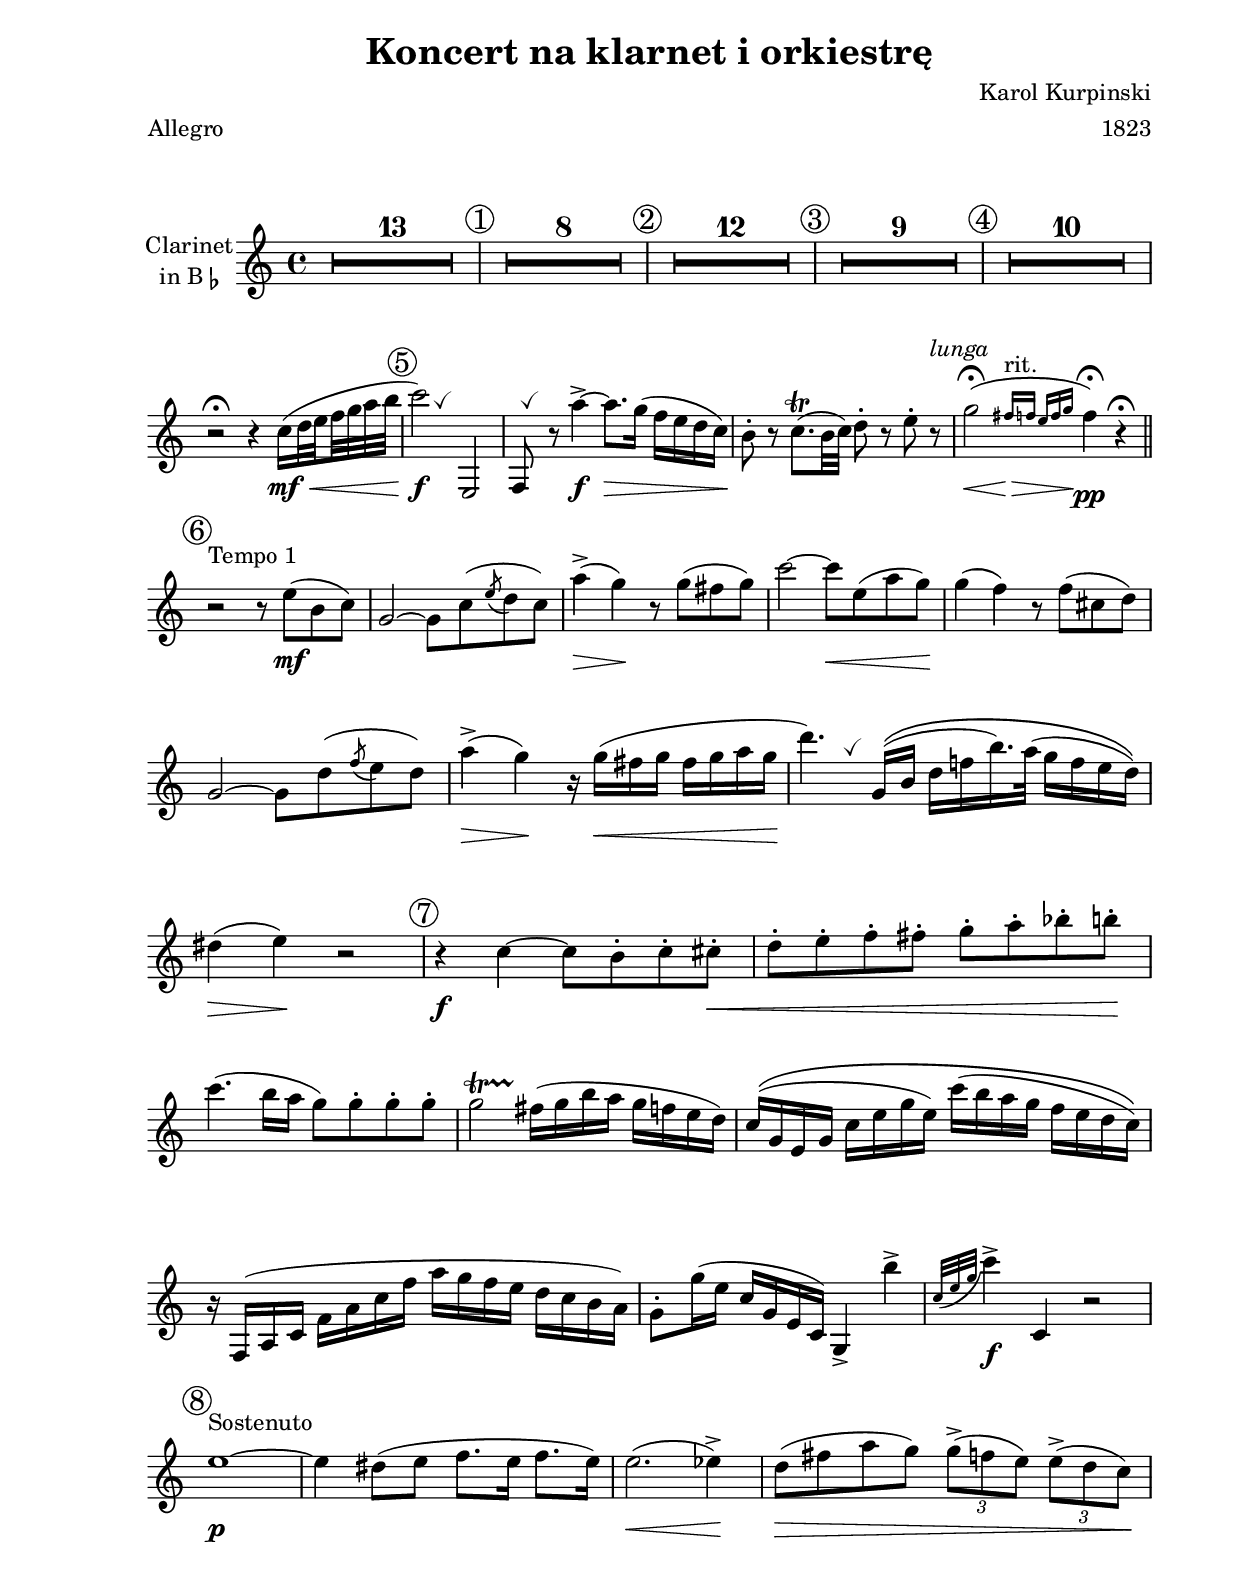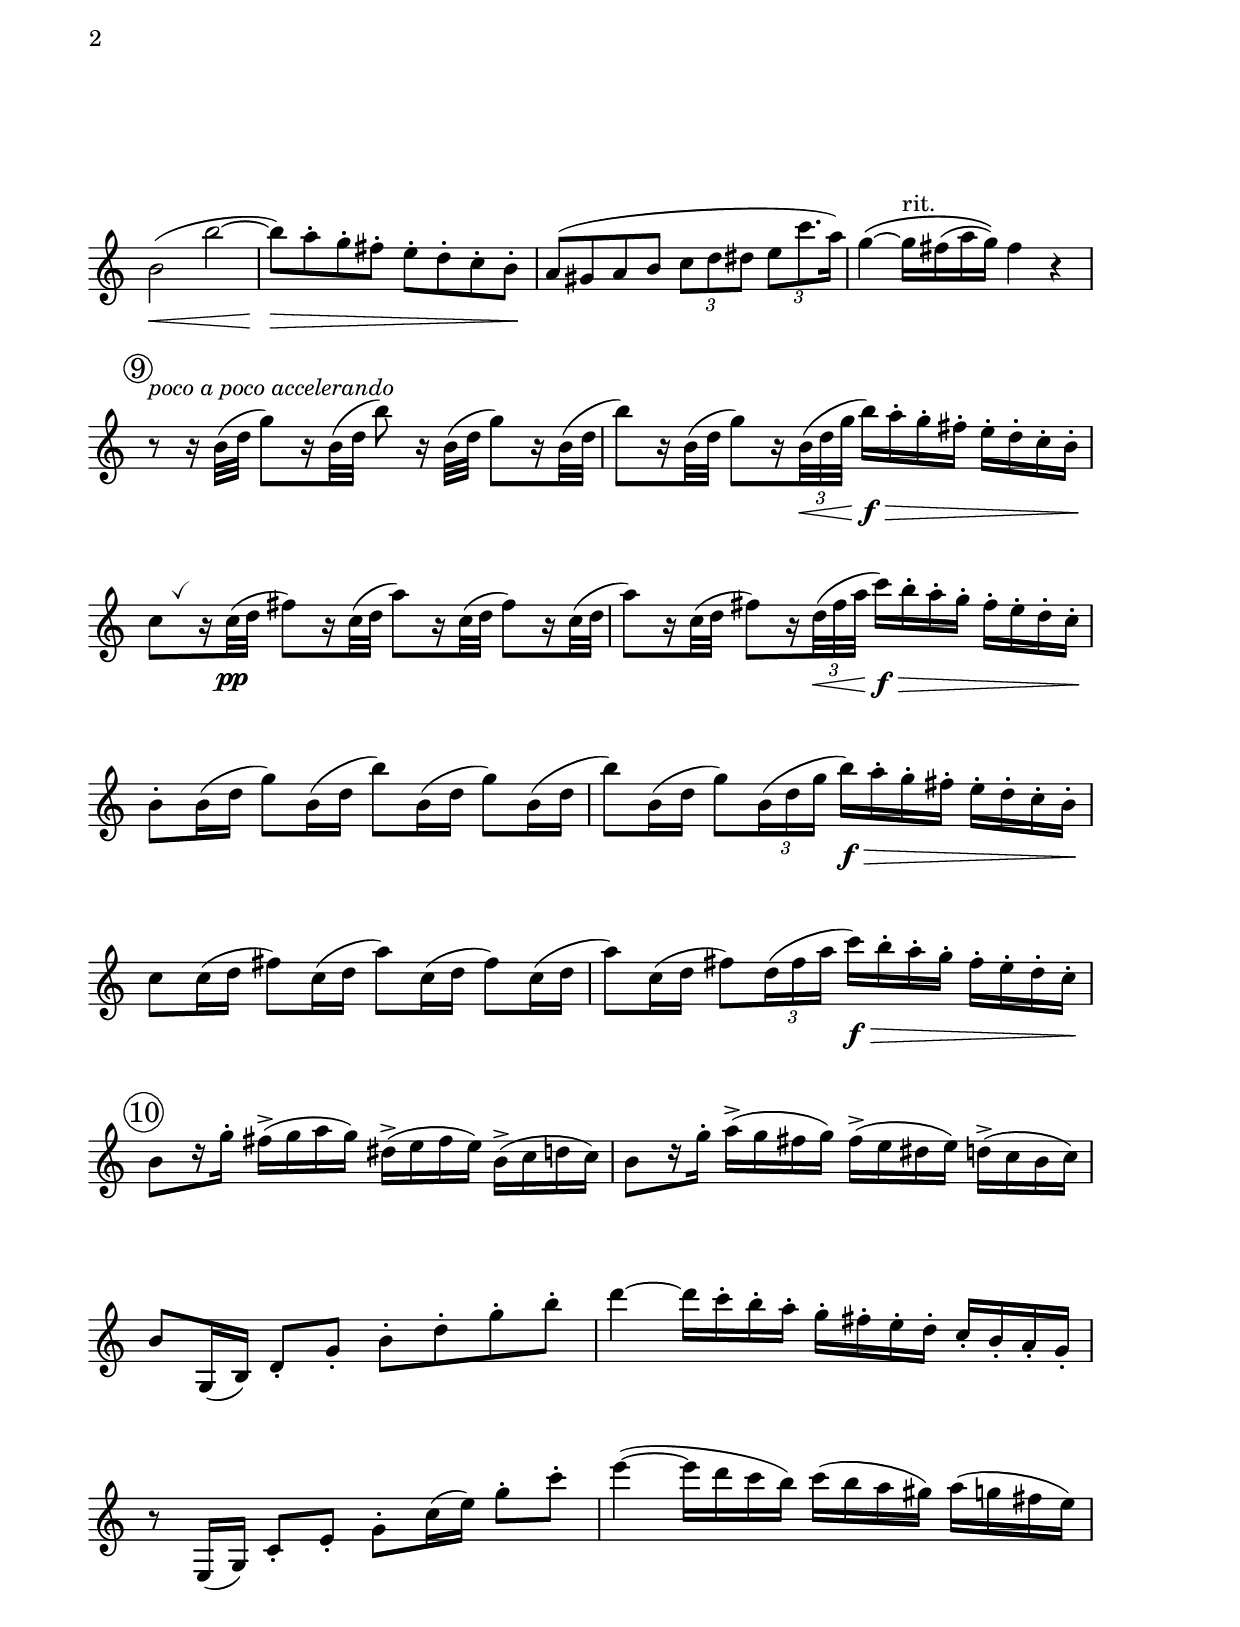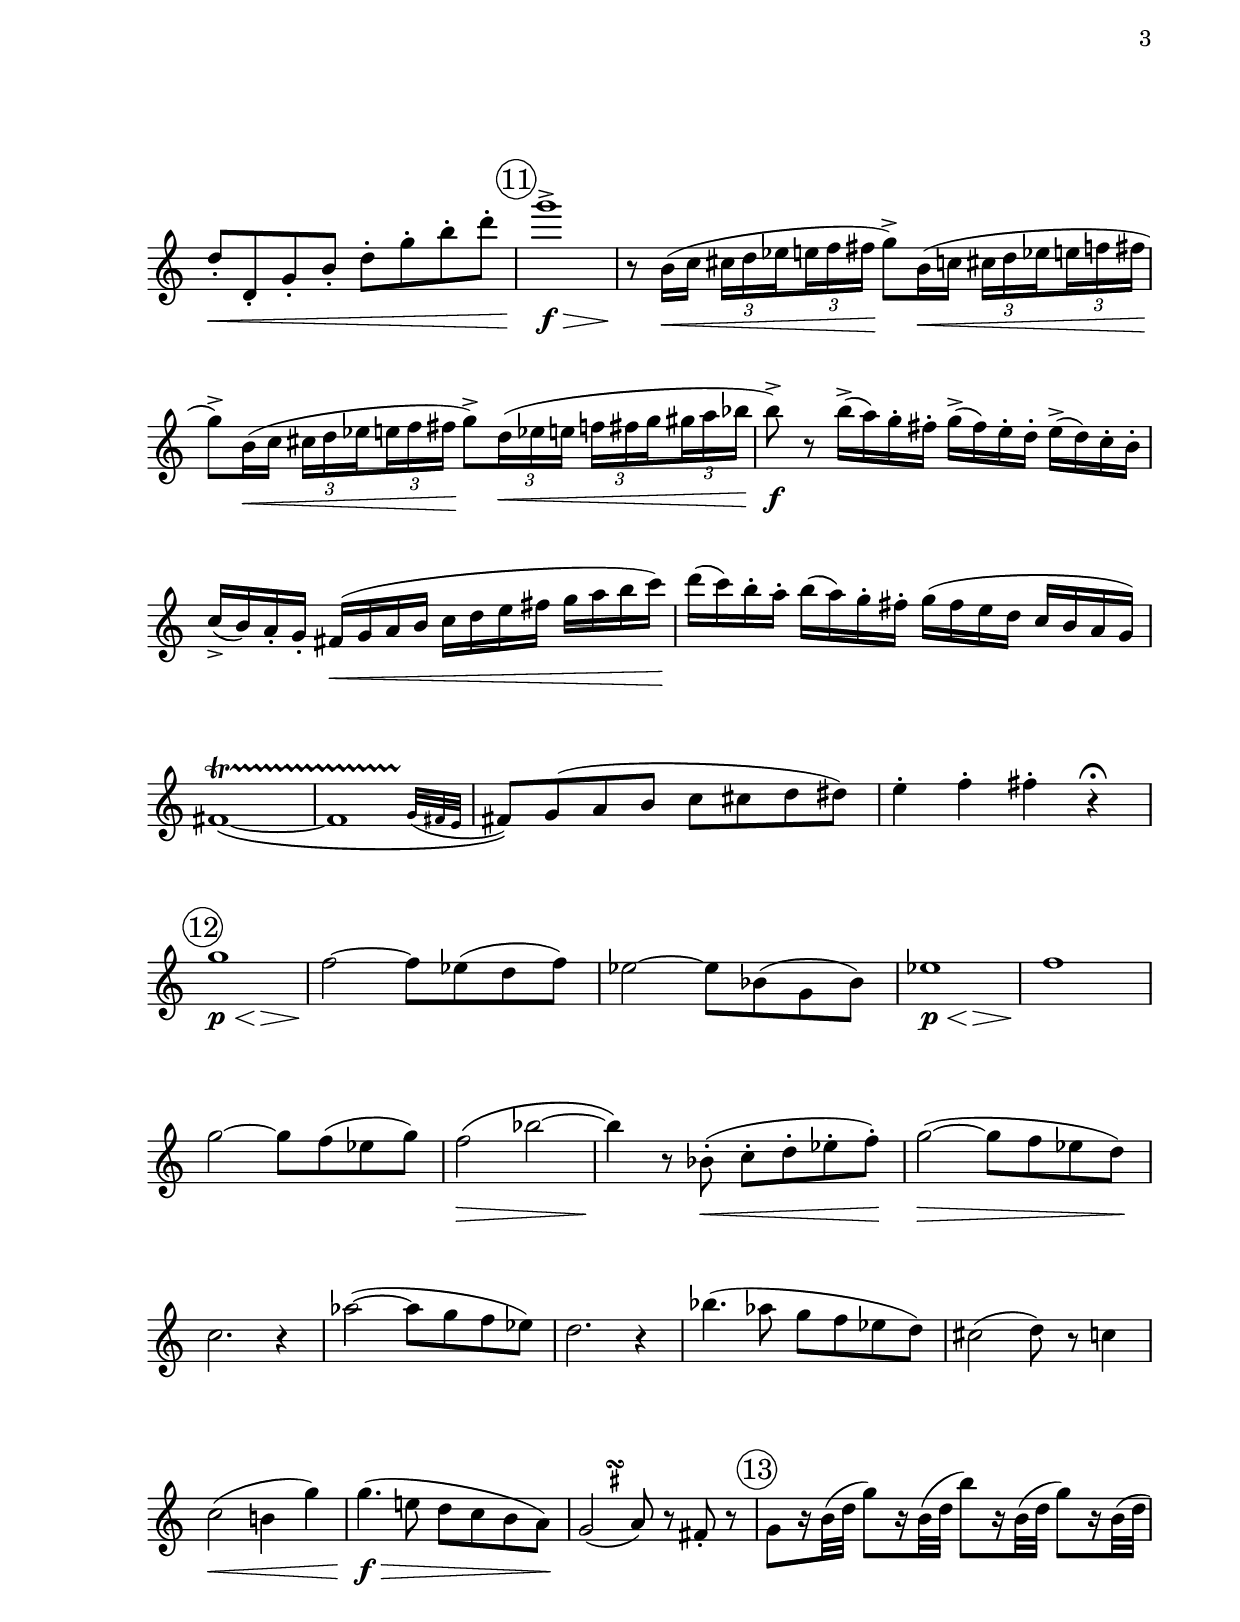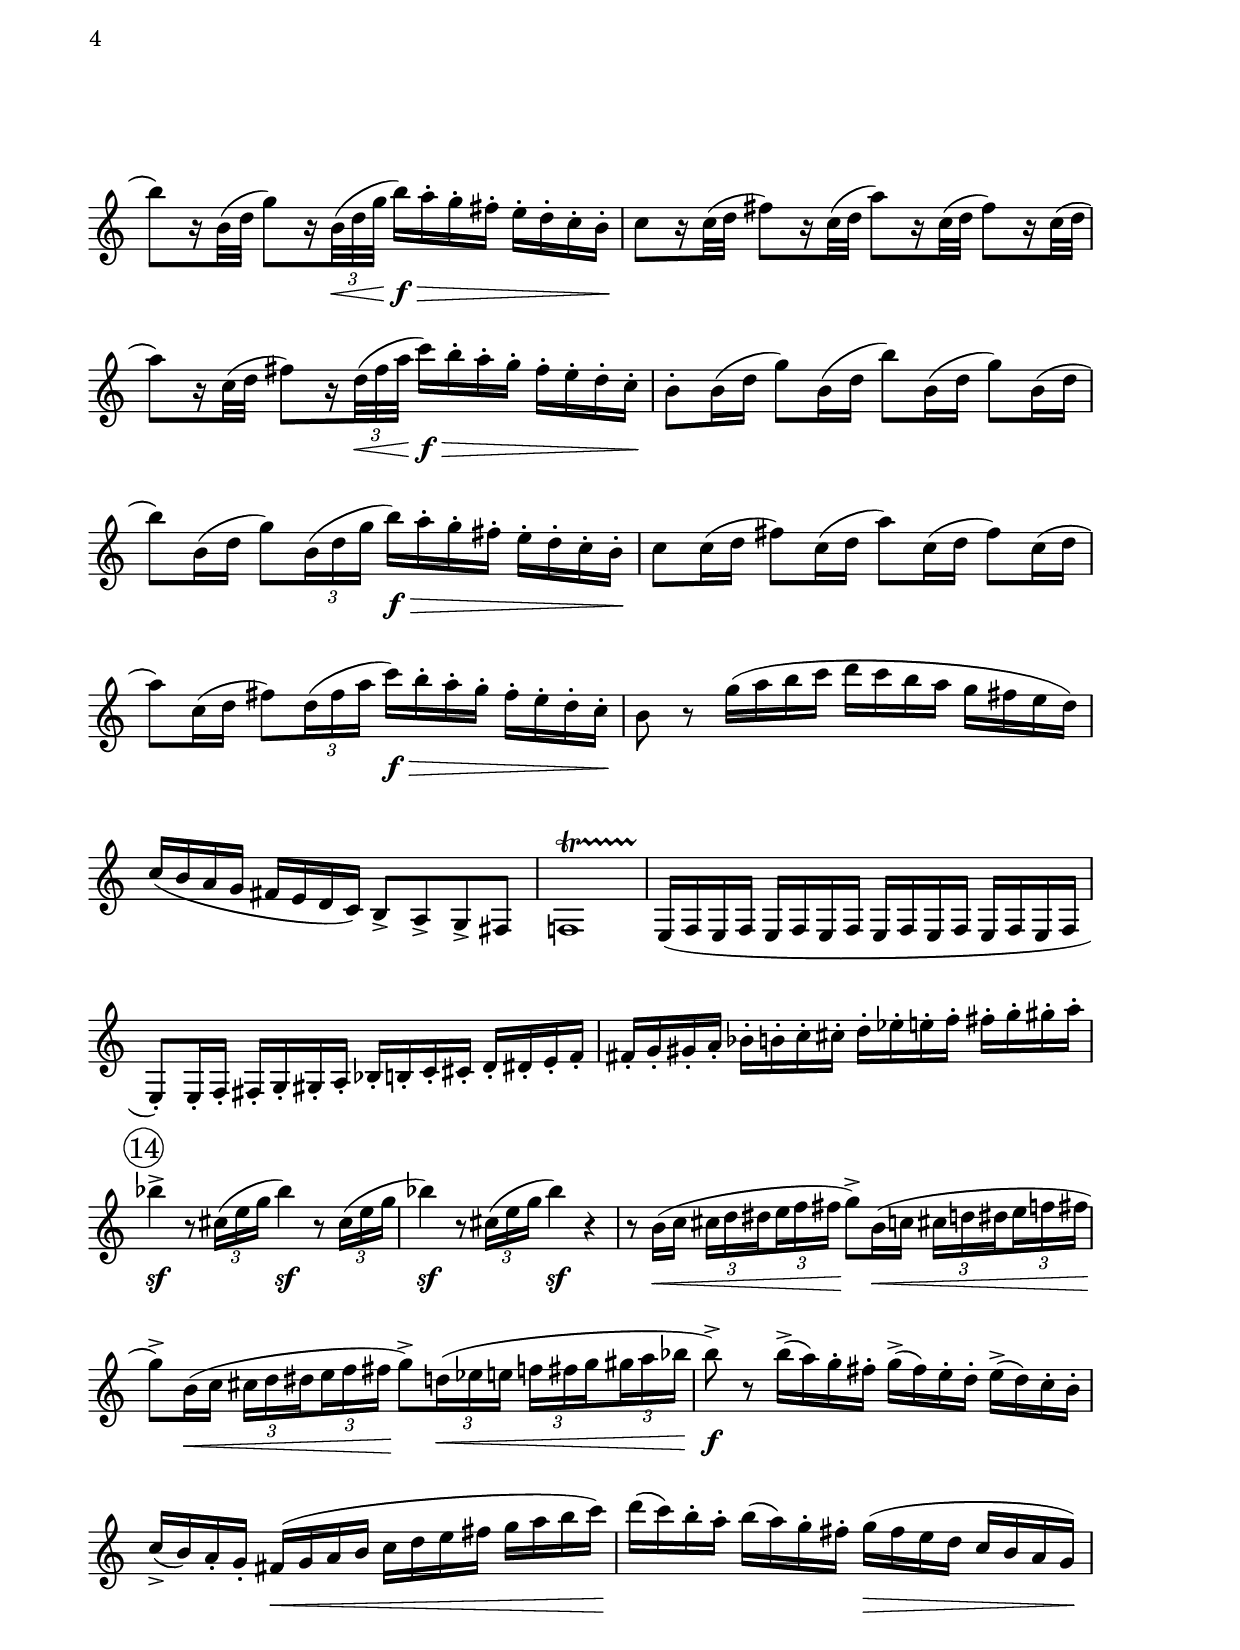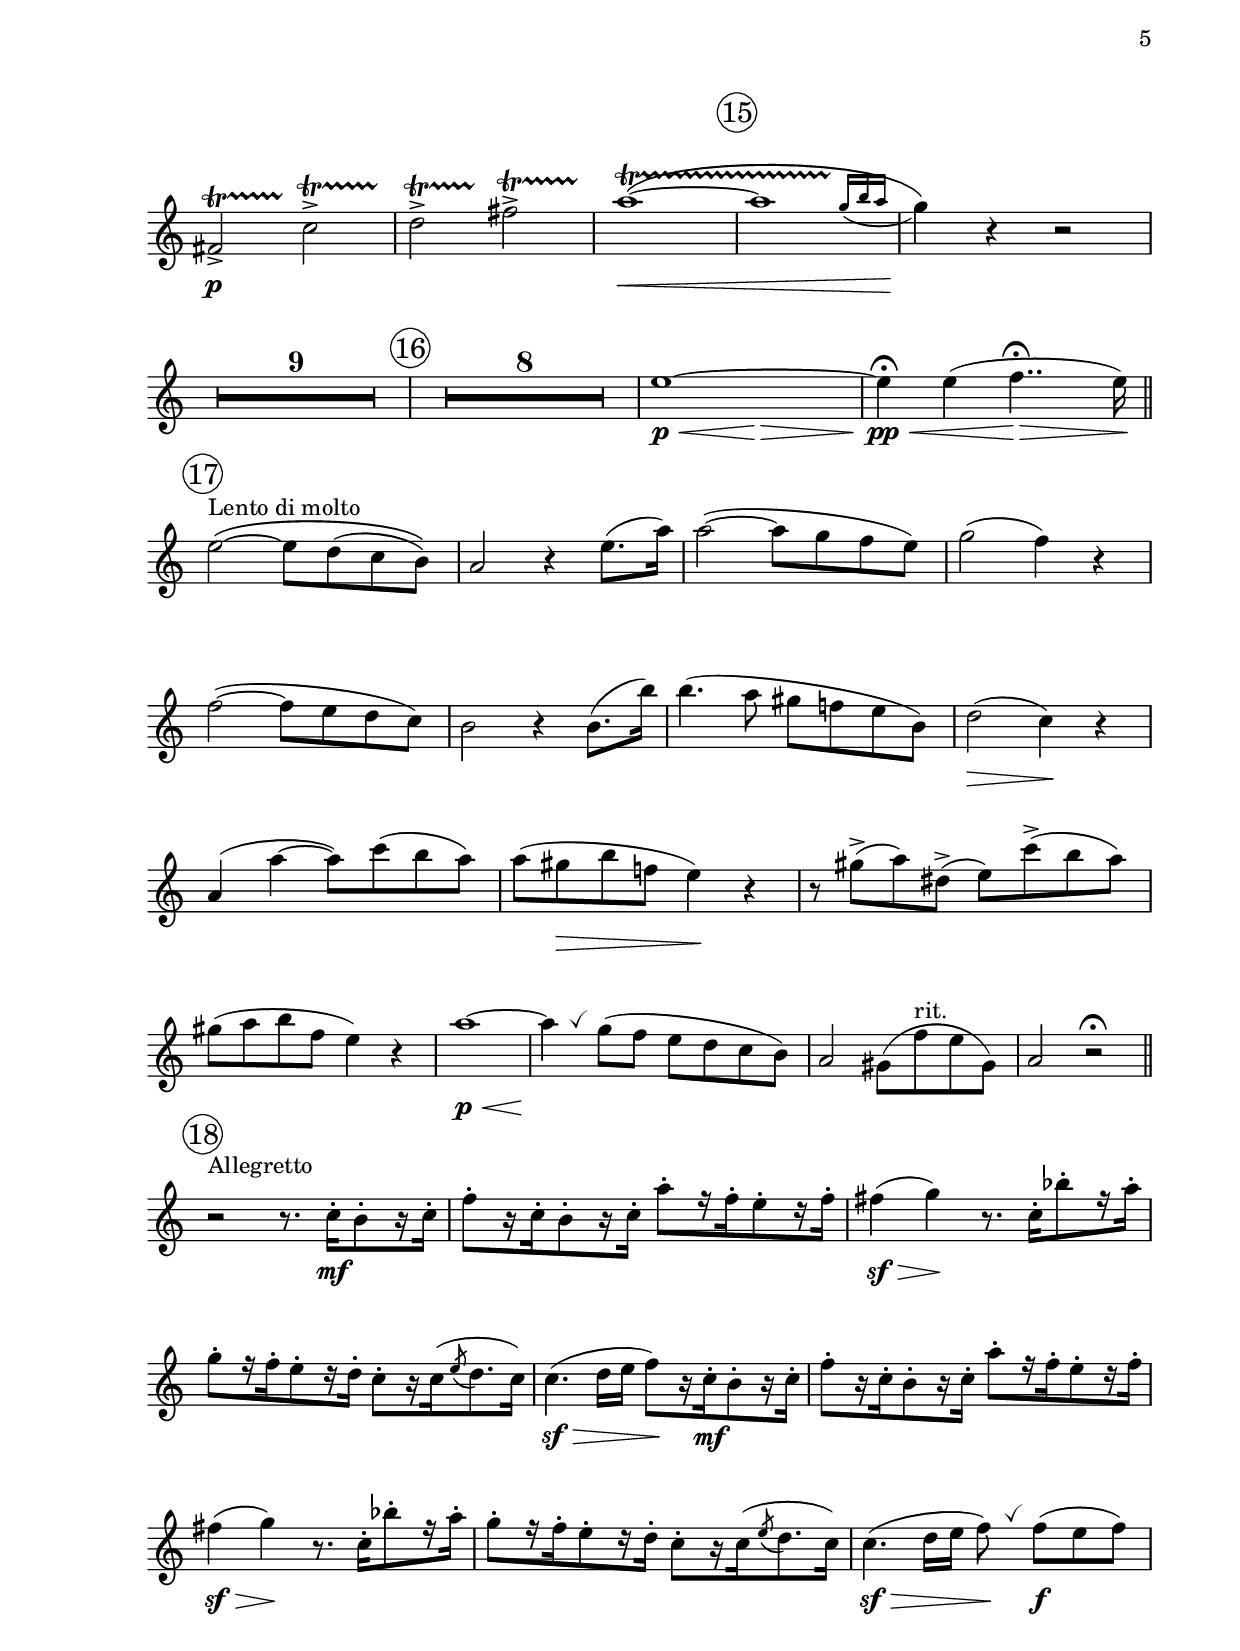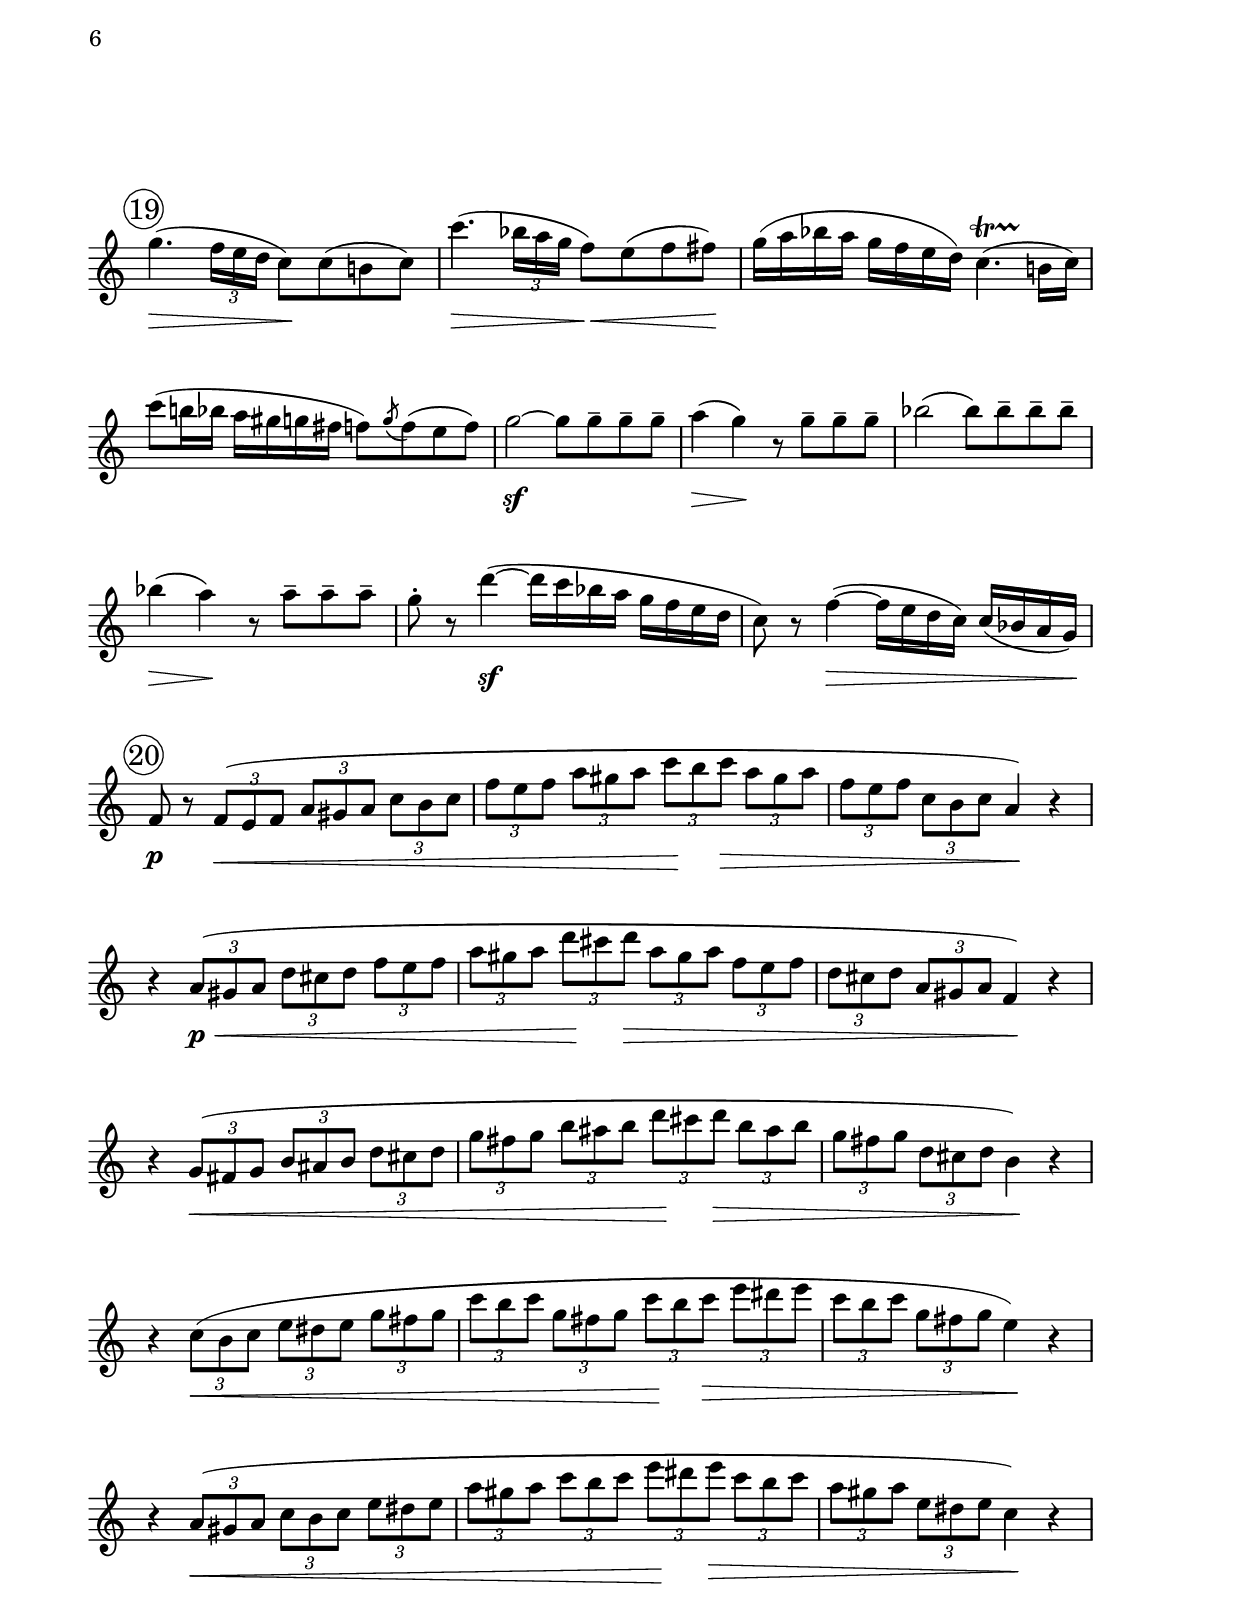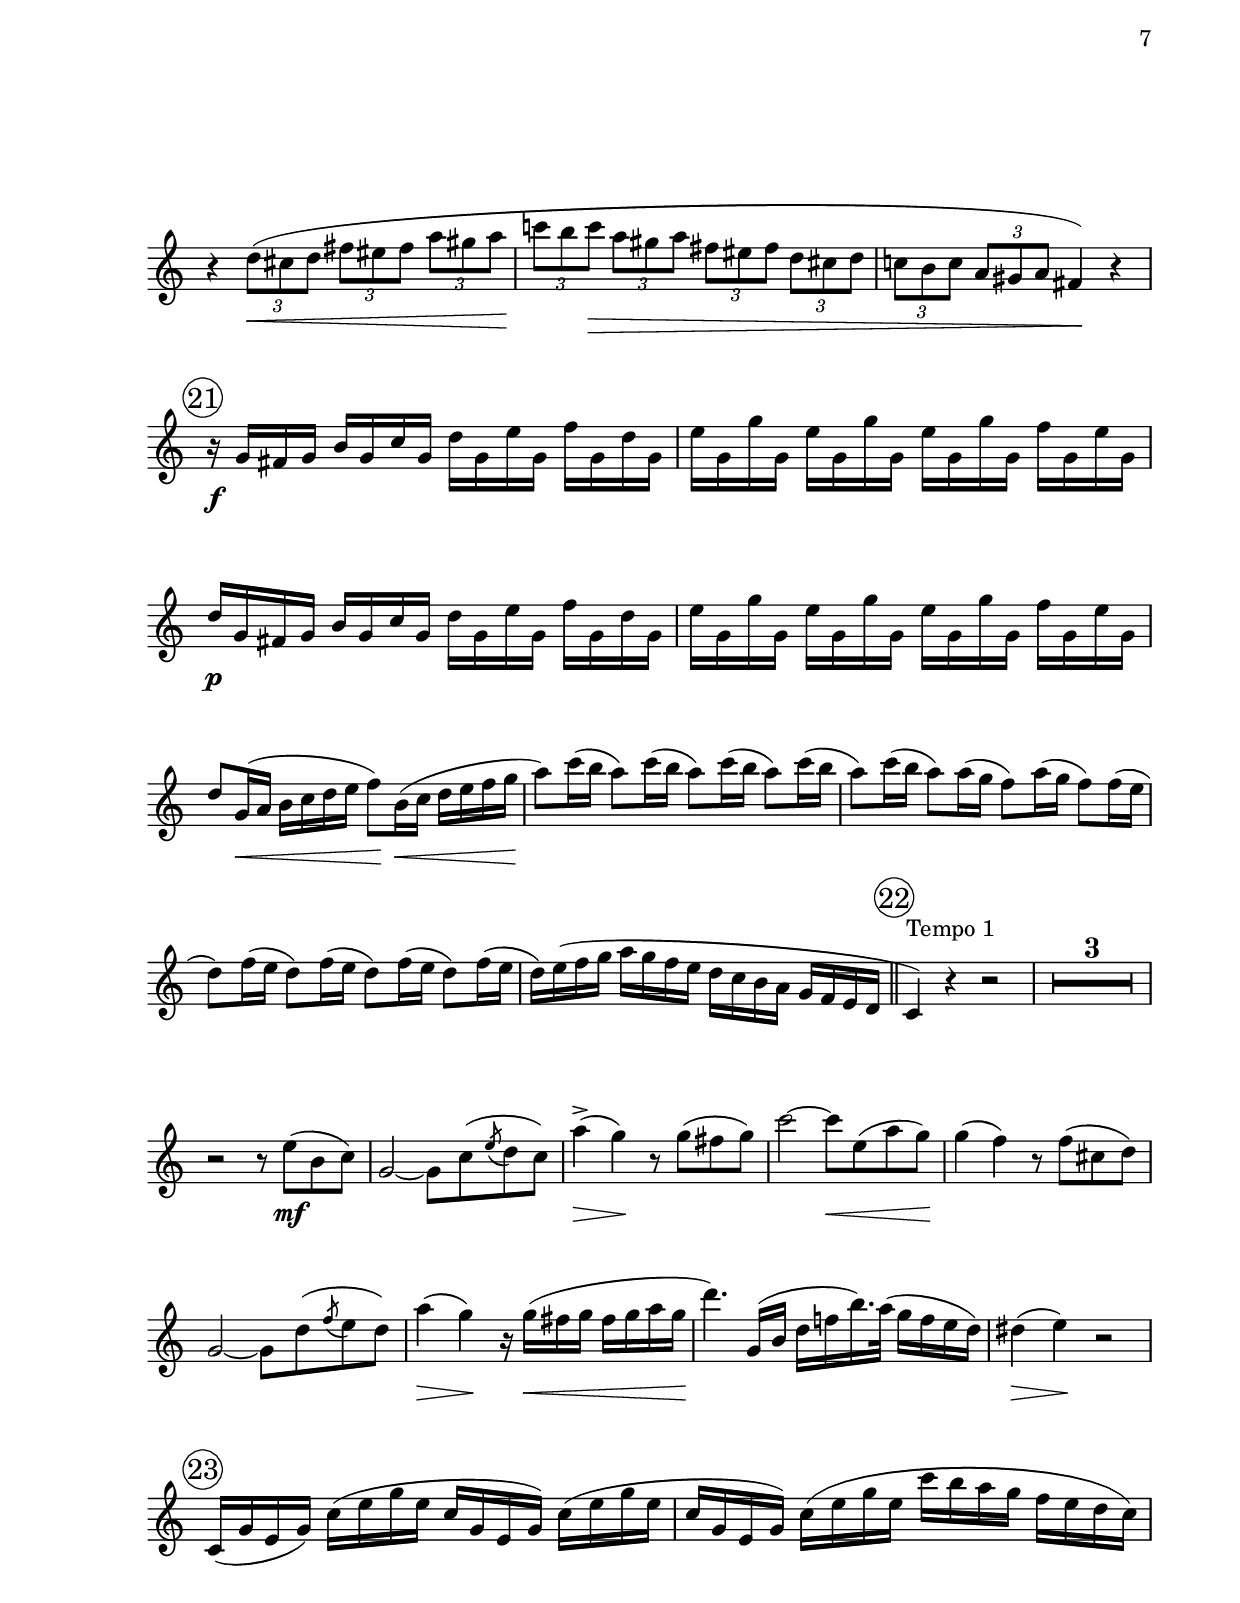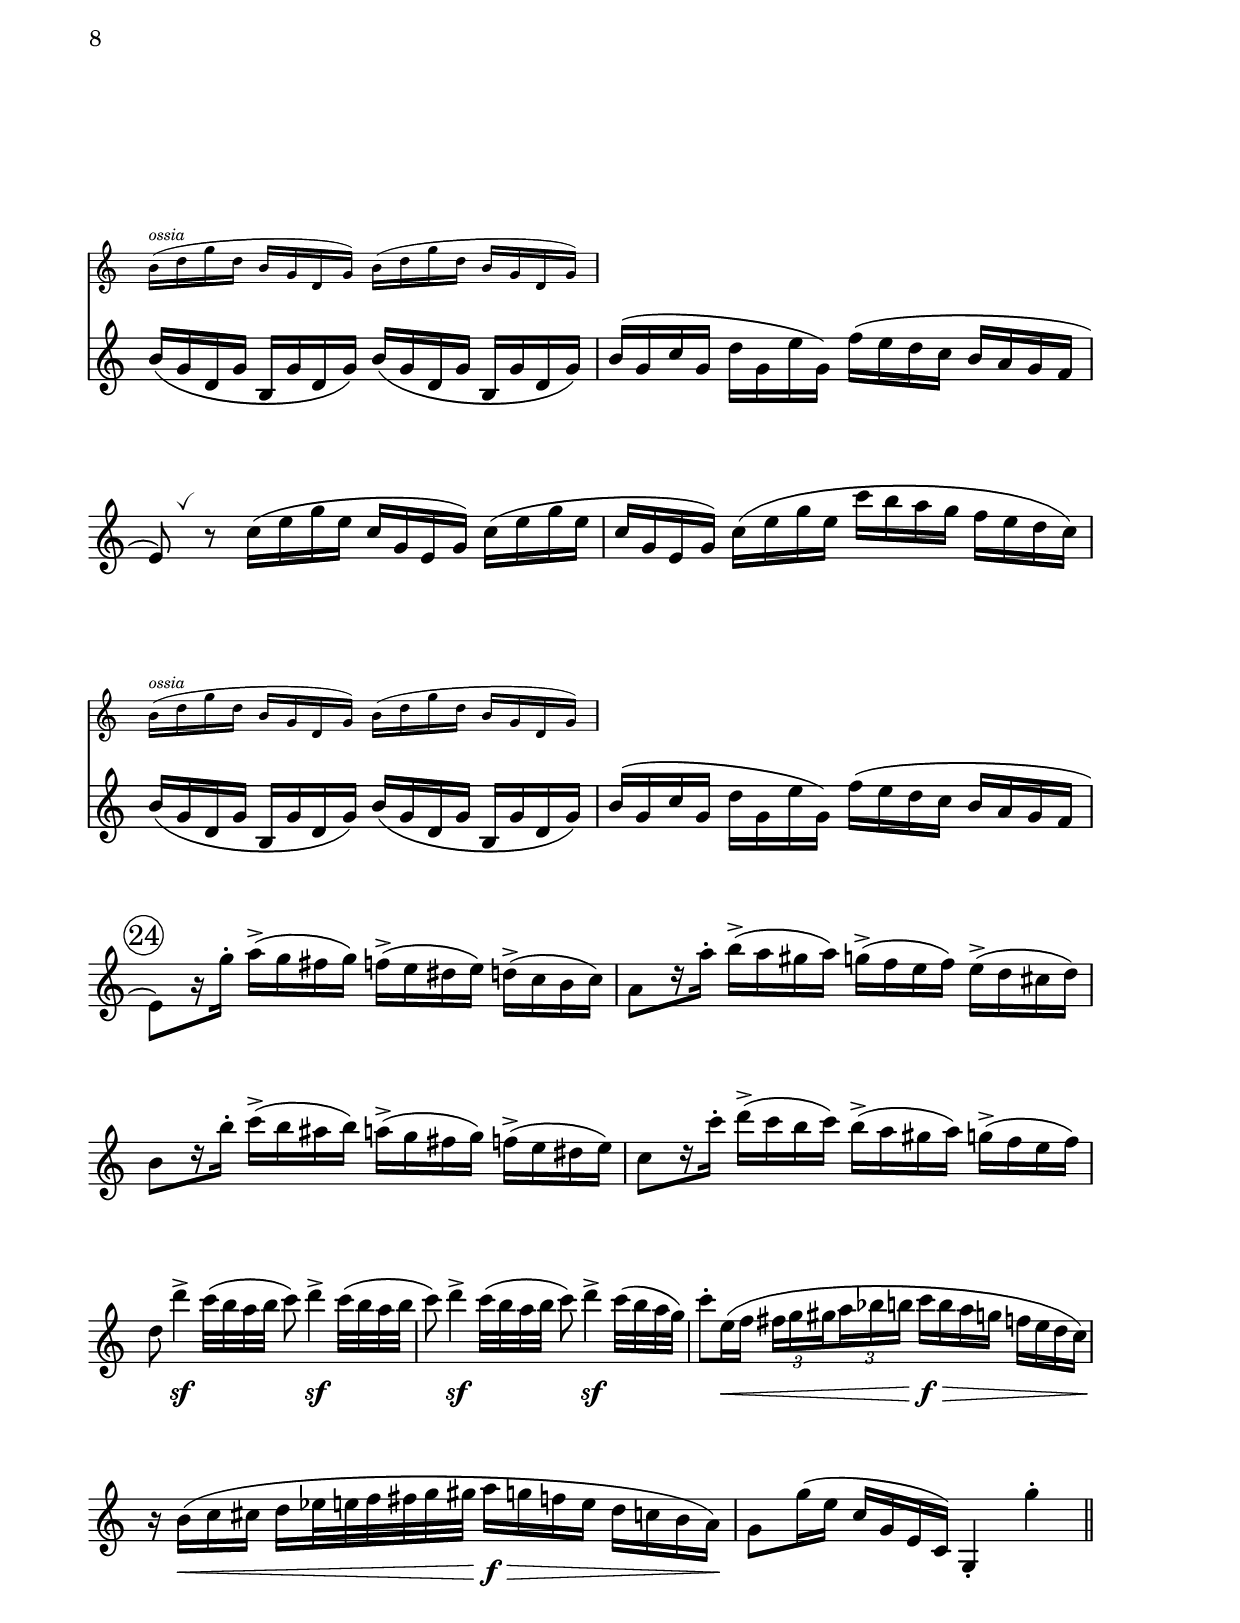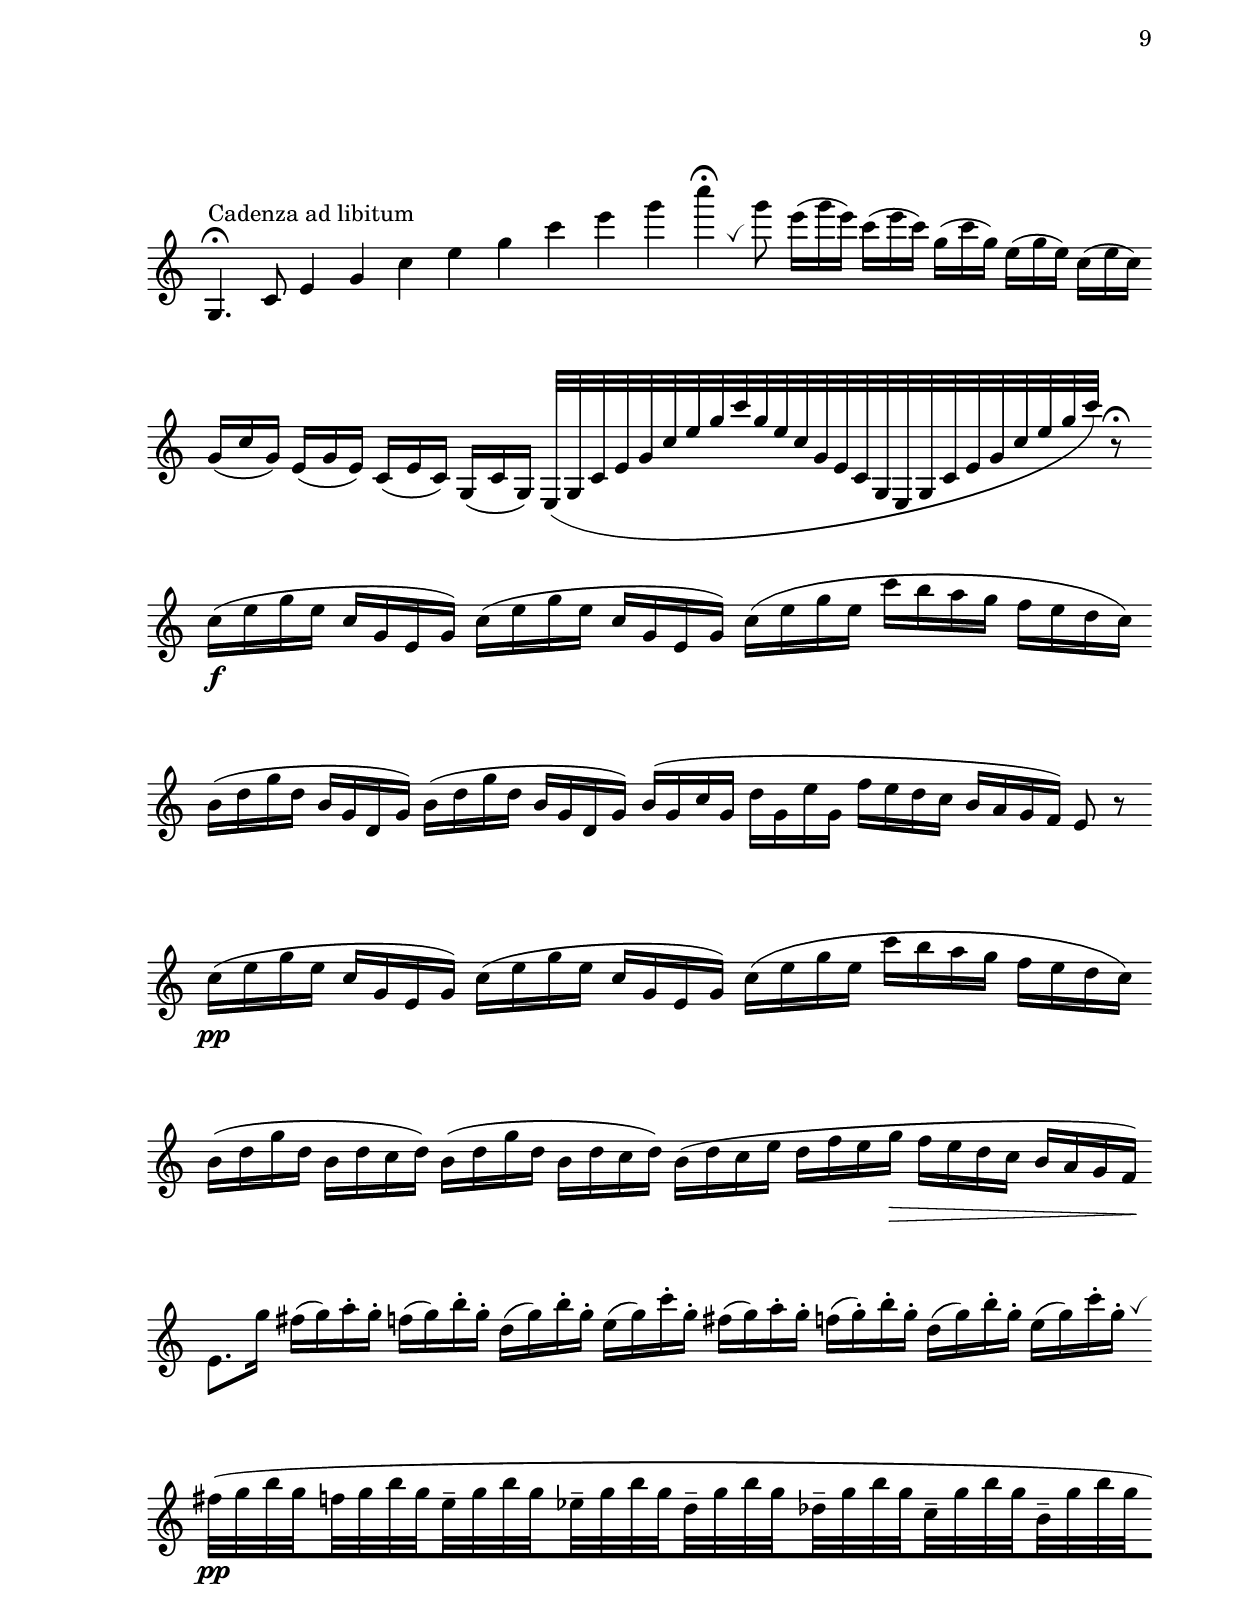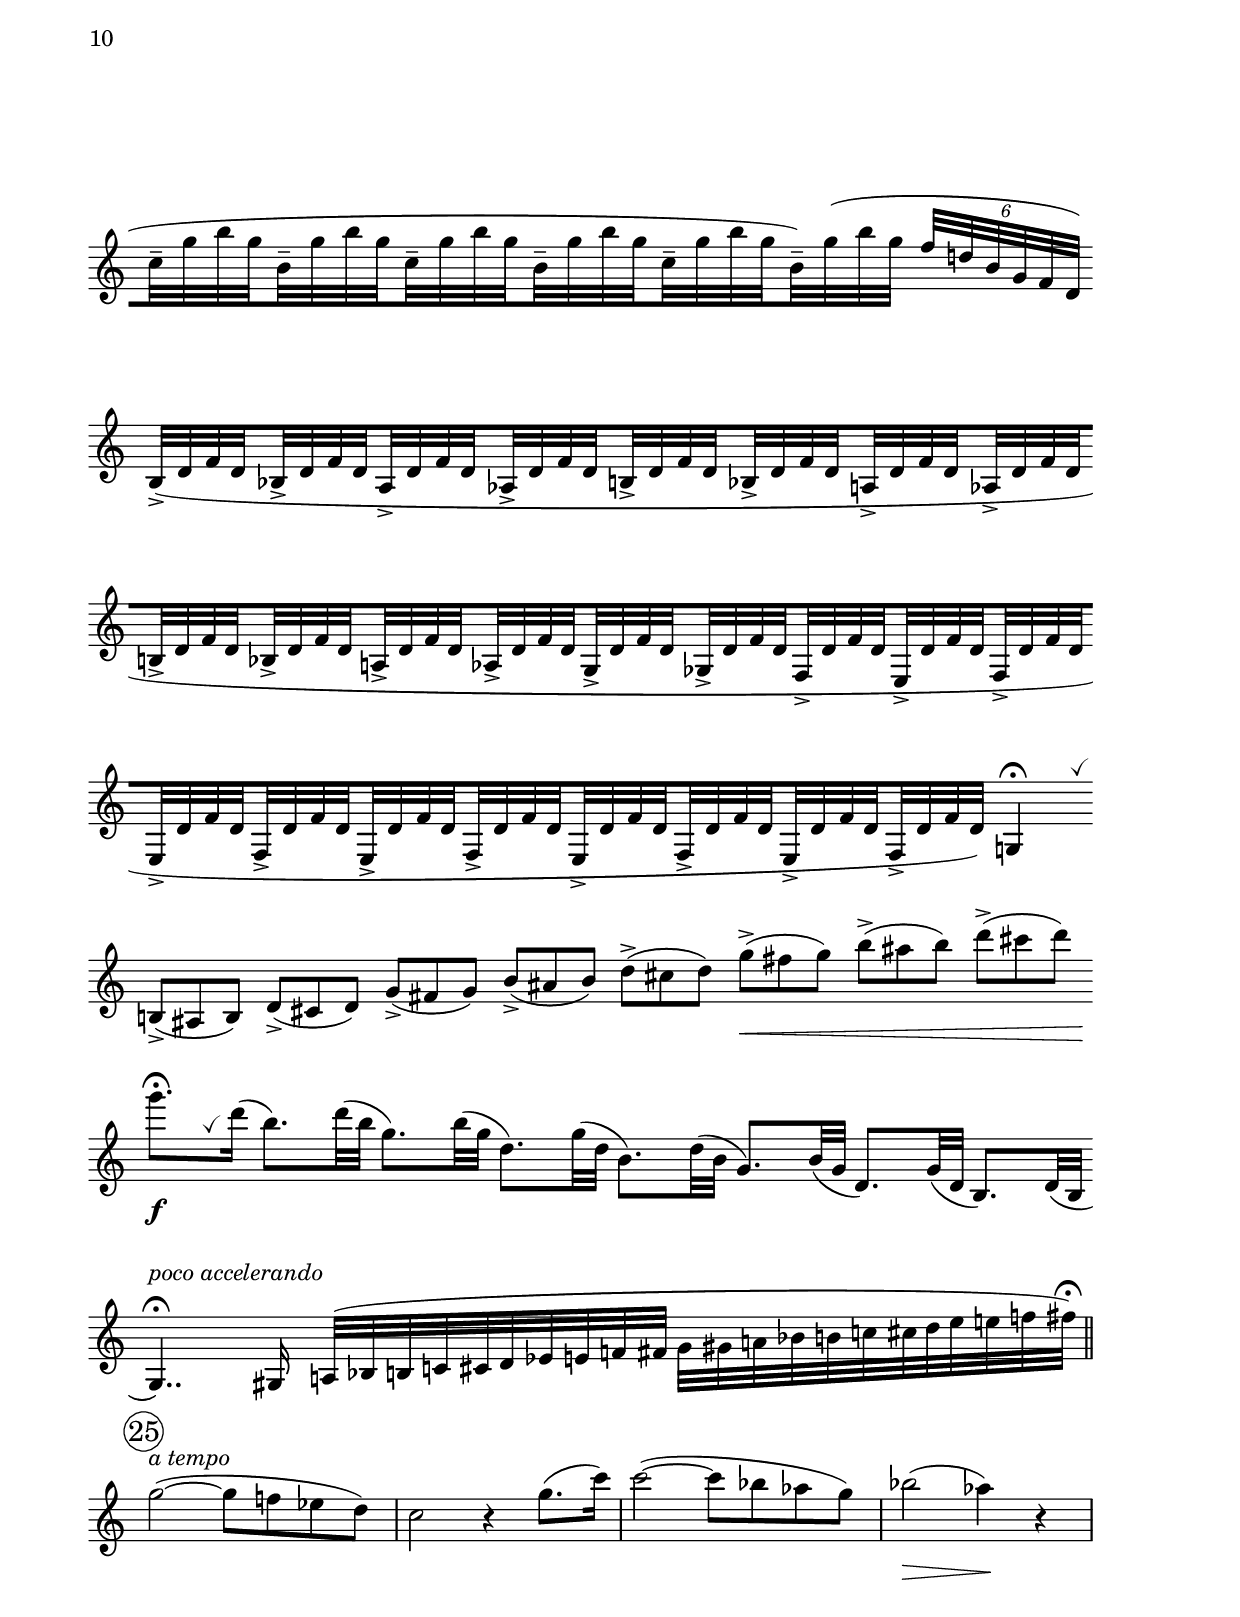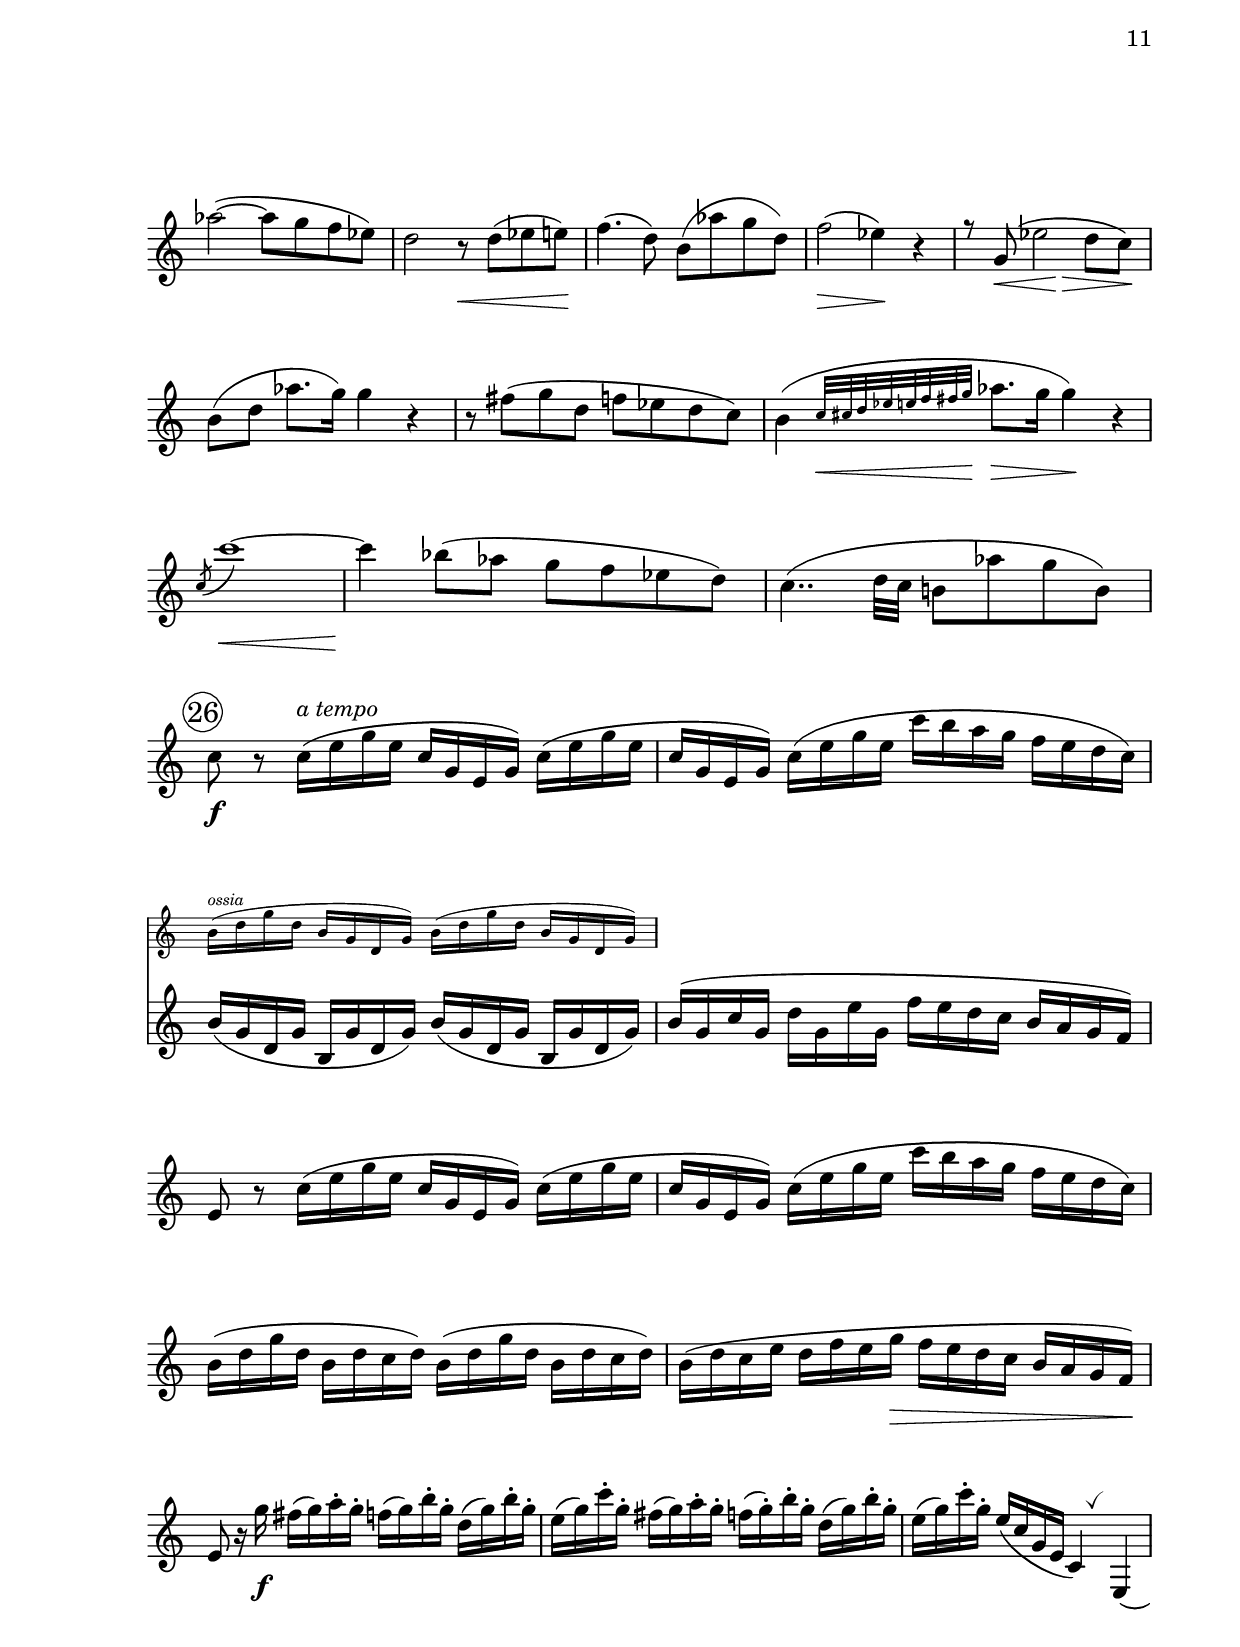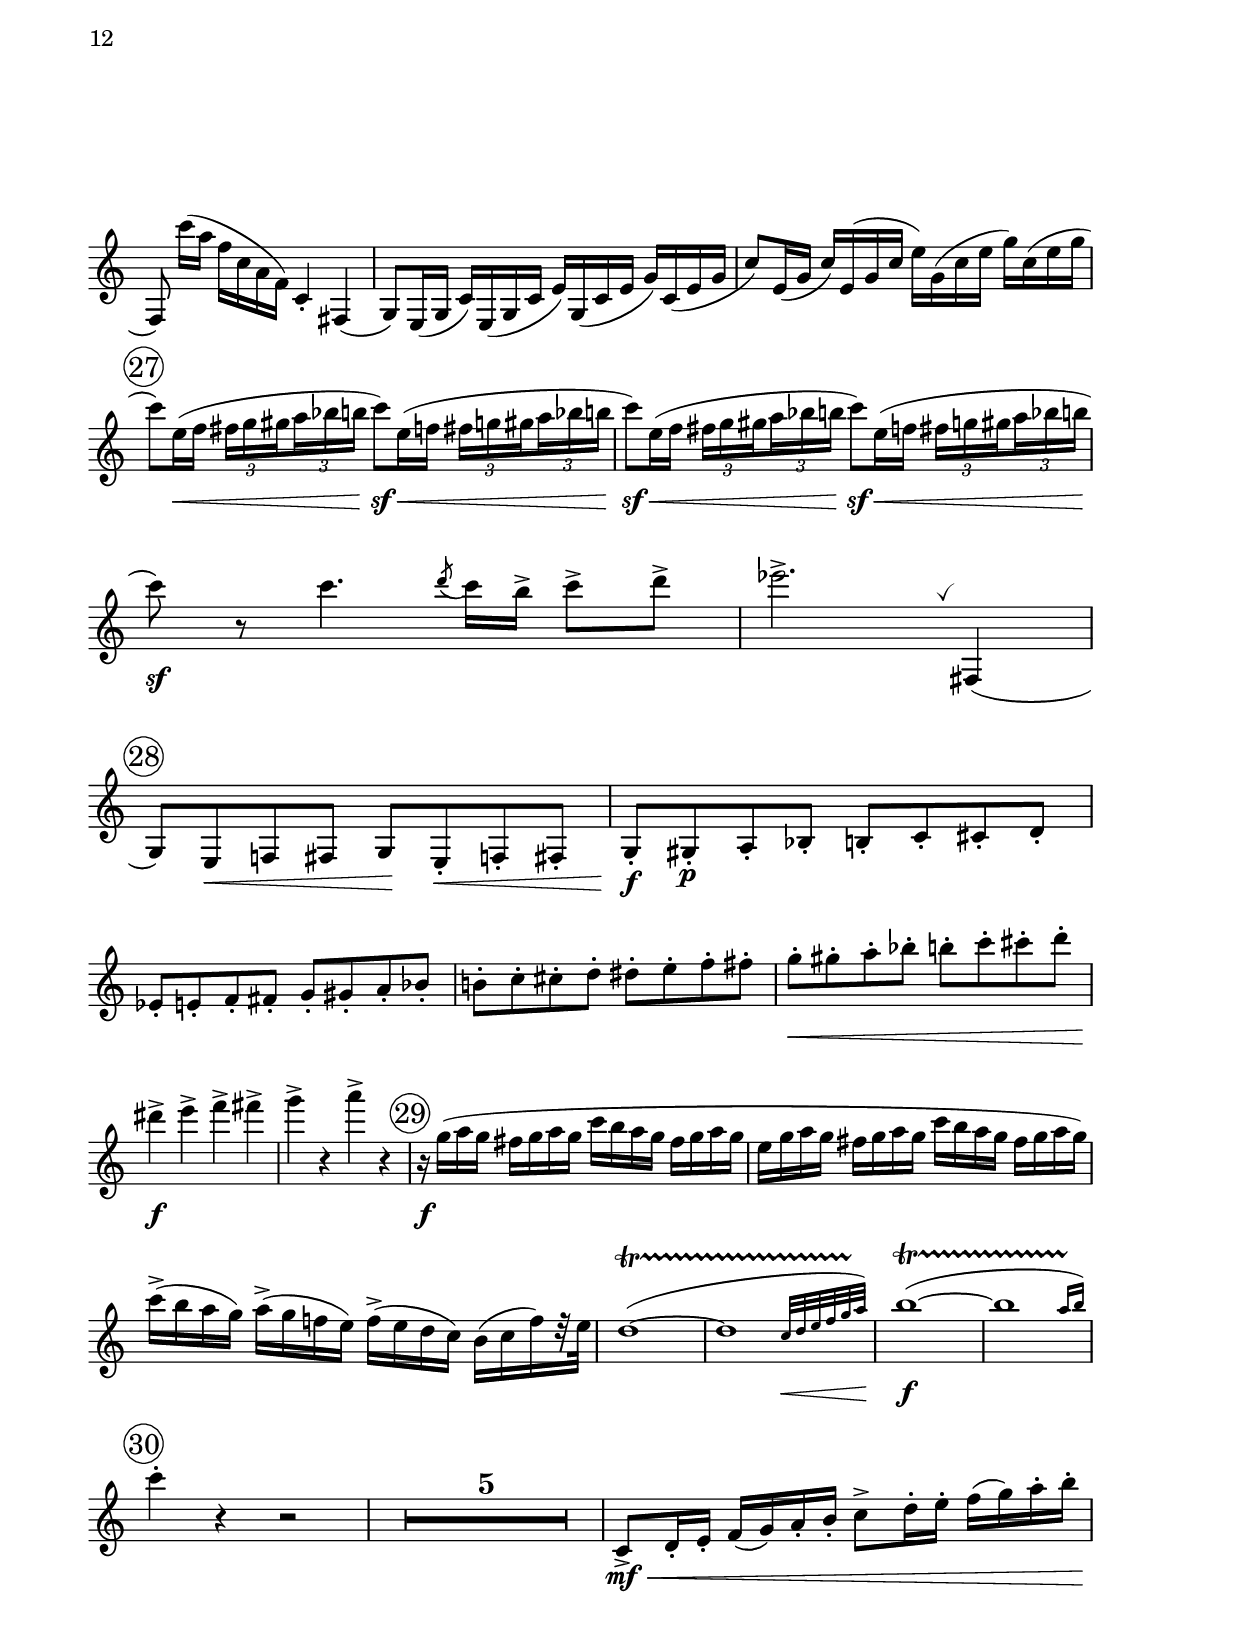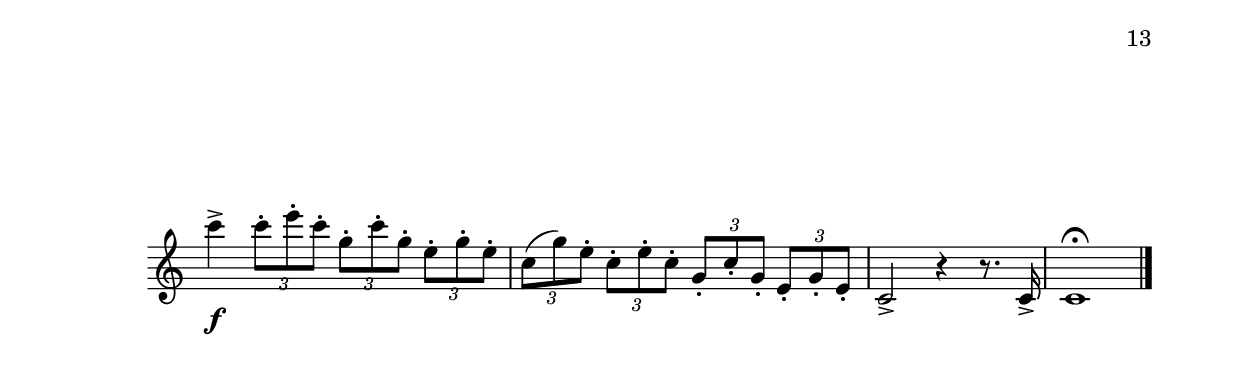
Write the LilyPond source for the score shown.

\version "2.18.0"

\header {
  title = "Koncert na klarnet i orkiestrę"
  composer = "Karol Kurpinski"
  arranger = "1823"
  meter = "Allegro"
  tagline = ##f
}

\paper {
  #(set-paper-size "a4")
  top-system-spacing #'basic-distance = #30
  top-markup-spacing #'basic-distance = #8
  markup-system-spacing #'basic-distance = #30
  system-system-spacing #'basic-distance = #20
  last-bottom-spacing #'basic-distance = #25
  two-sided = ##t
  inner-margin = 25
  outer-margin = 15
}

\layout {
  \context {
    \Score
    \remove "Bar_number_engraver"
  }
}

\score {
  \new Staff = "clar" \with {
    instrumentName = \markup {
      \center-column {
        "Clarinet"
        \line { "in B" \smaller \flat }
      }
    }
  }
  \relative c'' {
    \clef treble
    \key c \major
    \time 4/4
    \compressFullBarRests
    \override MultiMeasureRest.expand-limit = #2
    R1*13
    \mark \markup {\circle 1} |
    R1*8
    \mark \markup {\circle 2} |
    R1*12
    \mark \markup {\circle 3} |
    R1*9
    \mark \markup {\circle 4} |
    R1*10 |\break
    \override DynamicLineSpanner.staff-padding = #3
    r2 \fermata r4
    \set subdivideBeams = ##t
    \set baseMoment = #(ly:make-moment 1 8)
    \set beatStructure = #'(2 2 2 2)
    c16\mf\<(d32 e f g a b\!
    \set subdivideBeams = ##f
    \mark \markup {\circle 5} |
    \override BreathingSign.Y-offset = #2.6
    \override BreathingSign.text =
    \markup { \musicglyph #"scripts.tickmark" }
    c2\f) \breathe e,,, | f8 \breathe r a''4\f->~ a8.\> g16( f e d c\!) |
    b8-. r c8.\trill( b32 c) d8-. r e-. r^\markup {\italic lunga} |
    g2\fermata\<( \grace {fis16^"rit."\!\>[ f] e[ f g]\!} f4)\pp\fermata r\fermata
    \mark \markup {\circle 6} \bar "||"\break
    r2^\markup{\raise #2 {Tempo 1}} r8 e8\mf( b c) | g2^~ g8 c( \acciaccatura e d c) | a'4->\>( g)\! r8 g( fis g) |
    c2~ c8\< e,( a g)\! |g4( f) r8 f( cis d) | g,2^~ g8 d'( \acciaccatura f e d) |
    a'4\>->( g)\! r16 g\<( fis g fis g a g\! | d'4.)\breathe
    \once \override PhrasingSlur #'positions = #'(4 . 2.5)
    g,,16(\( b d f! b16.) a32(g16 f e d)\) |
    dis4\>( e\!) r2 \mark \markup {\circle 7} |
    r4\f c~ c8 b-. c-. cis-.\< |d-. e-. f-. fis-. g-. a-. bes-. b-.\! |
    c4.( b16 a g8) g-. g-. g-. | g2\startTrillSpan fis16\stopTrillSpan(g b a g f e d) |
    \once \override PhrasingSlur #'positions = #'(4 . 2.5)
    c(\( g e g c e g e) c'( b a g f e d c)\) | r f,,( a c f a c f a g f e d c b a) |
    g8-. g'16( e c g e c) g4-> b''-> | \grace {c,32[( e g]} c4)\f-> c,, r2 \mark \markup {\circle 8} |\break
    e'1^\markup{\raise #2 {Sostenuto}}\p~ |e4 dis8( e f8. e16 f8. e16) | e2.\<( es4\!->) |
    d8\>( fis a g) \times 2/3 {g->( f e)} \times 2/3 {e->( d c\!)} |\break
    b2\<( b'~ |b8\!)\> a-. g-. fis-. e-. d-. c-. b-.\! |
    a( gis a b \times 2/3{c d dis\!} \times 2/3{e c'8. a16)}
    \once \override PhrasingSlur #'positions = #'(3 . 4)
    g4\(~ g16^"rit." fis( a g)\) fis4 r \mark \markup {\circle 9} |\break
    r8^\markup { \italic {poco a poco accelerando} } r16 b,32( d g8[) r16 b,32( d] b'8) r16 b,32( d g8[) r16 b,32( d] |
    \override TupletBracket #'bracket-visibility = #'if-no-beam
    b'8[) r16 b,32( d] g8[) r16 \times 2/3{b,32\<( d g]} b16\f\>) a-. g-.fis-. e-. d-. c-. b-.\! |
    c8[ \breathe r16 c32\pp( d] fis8)[ r16 c32( d] a'8)[ r16 c,32( d] fis8)[  r16 c32( d] |
    a'8)[ r16 c,32( d] fis8)[  r16 \times 2/3{d32\<( fis a]} c16\f\>) b-. a-.g-. fis-. e-. d-. c-.\! |
    b8-. b16( d g8) b,16( d b'8) b,16( d g8) b,16( d
    b'8) b,16( d g8) \times 2/3{b,16( d g} b16\f\>) a-. g-. fis-. e-. d-. c-. b-.\! |
    c8 c16( d fis8) c16( d a'8) c,16( d fis8) c16( d
    a'8) c,16( d fis8) \times 2/3{d16( fis a} c16\f\>) b-. a-. g-. fis-. e-. d-. c-.\!
    \mark \markup {\circle 10} |
    b8[ r16 g'16-.] fis->(g a g) dis->( e fis e) b->( c d c) |
    b8[ r16 g'16-.] a->( g fis g) fis->( e dis e) d->( c b c) |
    b8 g,16( b) d8-. g-. b-. d-. g-. b-. |d4~ d16 c-. b-. a-. g-. fis-. e-. d-. c-. b-. a-. g-. |
    r8 e,16( g) c8-. e-. g-. c16( e) g8-. c-. |e4~( e16 d c b) c( b a gis) a( g fis e) |
    d8\<-. d,-. g-. b-. d-. g-. b-. d-. \mark \markup {\circle 11} g1->\f\> |
    \set tupletSpannerDuration = #(ly:make-moment 1 4)
    \set baseMoment = #(ly:make-moment 1 8)
    \set subdivideBeams = ##t
    r8\! b,,16\<( c \times 2/3{cis16 d es } \times 2/3{e16 f fis\!} g8->) b,16\<( c \times 2/3{cis16 d es } \times 2/3{e16 f fis\!} |
    g8->) b,16\<( c \times 2/3{cis16 d es } \times 2/3{e16 f fis\!} g8->)
    \times 2/3{d16\<( es e} \times 2/3{f16 fis g} \times 2/3{gis16 a bes} |
    \set subdivideBeams = ##f
    b8\f->) r8 b16->( a) g-. fis-. g->( fis) e-. d-. e->( d) c-. b-. |
    c->( b) a-. g-. fis\<( g a b c d e fis g a b c\!) |
    d( c) b-. a-. b( a) g-. fis-. g( fis e d c b a g) |\break
    \once \override PhrasingSlur #'positions = #'(-1 . -3)
    #(define afterGraceFraction (cons 15 16))
    fis1\(~\startTrillSpan | \afterGrace fis {g32[(\stopTrillSpan fis e]} |
    fis8)\) g( a b c cis d dis) | e4-. f-. fis-. r\fermata \mark \markup {\circle 12} |\break
    << {\stemDown s2\p\< s2\!\>|f2~\! f8 es( d f)} \\ { g1 | s1 } >>
    \stemNeutral
    es2~ es8 bes( g bes) |<< {s2\p\< s2\!\>|f'1\! } \\ { es1 | s1 } >>
    g2~ g8 f( es g) | f2\>\( bes~ |bes4\!\) r8 bes,-.\<( c-. d-. es-. f-.\!) |g2\>~( g8 f es d\!) |
    c2. r4 |aes'2~( aes8 g f es) | d2. r4 |bes'4.( aes8 g f es d) |cis2( d8) r8 c4 | c2\<( b!4 g') |
    g4.\f\>( e!8 d c b a\!) |
    g2(^\markup \tiny \override #'(baseline-skip . 1) {
      \halign #-4
      \center-column {
        \musicglyph #"scripts.turn"
        \sharp
      }
    }
    a8) r8 fis-. r \mark \markup {\circle 13} |
    g8[ r16 b32( d] g8[) r16 b,32( d] b'8[) r16 b,32( d] g8[) r16 b,32( d] |
    \override TupletBracket #'bracket-visibility = #'if-no-beam
    b'8[) r16 b,32( d] g8[) r16 \times 2/3{b,32\<( d g]} b16\f\>) a-. g-.fis-. e-. d-. c-. b-.\! |
    c8[ r16 c32( d] fis8)[ r16 c32( d] a'8)[ r16 c,32( d] fis8)[  r16 c32( d] |
    a'8)[ r16 c,32( d] fis8)[  r16 \times 2/3{d32\<( fis a]} c16\f\>) b-. a-.g-. fis-. e-. d-. c-.\! |
    b8-. b16( d g8) b,16( d b'8) b,16( d g8) b,16( d
    b'8) b,16( d g8) \times 2/3{b,16( d g} b16\f\>) a-. g-. fis-. e-. d-. c-. b-.\! |
    c8 c16( d fis8) c16( d a'8) c,16( d fis8) c16( d
    a'8) c,16( d fis8) \times 2/3{d16( fis a} c16\f\>) b-. a-. g-. fis-. e-. d-. c-.\! |
    b8 r g'16( a b c d c b a g fis e d) |c( b a g fis e d c) b8-> a-> g-> fis |f!1\startTrillSpan |
    e16\stopTrillSpan( f e f e f e f e f e f e f e f |
    e8-.) e16-. f-. fis-. g-. gis-. a-. bes-. b-. c-. cis-. d-. dis-. e-. f-. |
    fis-. g-. gis-. a-. bes-. b-. c-. cis-. d-. es-. e-. f-. fis-. g-. gis-. a-.\mark \markup {\circle 14} |
    bes4->\sf r8 \times 2/3{cis,16( e g} bes4\sf) r8 \times 2/3{cis,16( e g} |
    bes4\sf) r8 \times 2/3{cis,16( e g} bes4\sf) r |
    \set tupletSpannerDuration = #(ly:make-moment 1 4)
    \set baseMoment = #(ly:make-moment 1 8)
    \set subdivideBeams = ##t
    r8 b,16\<( c \times 2/3{cis16 d dis } \times 2/3{e16 f fis\!} g8->) b,16\<( c \times 2/3{cis16 d dis } \times 2/3{e16 f fis\!} |
    g8->) b,16\<( c \times 2/3{cis16 d dis } \times 2/3{e16 f fis\!} g8->)
    \times 2/3{d16\<( es e} \times 2/3{f16 fis g} \times 2/3{gis16 a bes} |
    b8\f->) r8
    \set subdivideBeams = ##f
    b16->( a) g-. fis-. g->( fis) e-. d-. e->( d) c-. b-. |
    c->( b) a-. g-. fis\<( g a b c d e fis g a b c\!) |
    d( c) b-. a-. b( a) g-. fis-. g\>( fis e d c b a g\!) | \break
    \once \override TrillSpanner #'(bound-details right padding) = #1.2
    fis2->\p\startTrillSpan
    \once \override TrillSpanner #'(bound-details right padding) = #1.2
    c'->\startTrillSpan |
    \once \override TrillSpanner #'(bound-details right padding) = #1.2
    d->\startTrillSpan
    \once \override TrillSpanner #'(bound-details right padding) = #1.2
    fis2->\startTrillSpan |
    \shape #'((0 . -1) (0 . 0) (0 . 0) (0 . -1.5)) PhrasingSlur
    \once\override TrillSpanner.extra-offset = #'(0 . -2.5)
    a1\(~\<\startTrillSpan \mark \markup {\circle 15} | \afterGrace a {g16[(\stopTrillSpan b a]} |
    g4\!)\) r4 r2 | \break R1*9 \mark \markup {\circle 16} | R1*8 |
    <<
      {
        \stemDown e1~ | e4\fermata e4( f4..\fermata e16) \mark \markup {\circle 17} 
      }
      \\
      {
        \override Hairpin.minimum-length = #10
        s2\p\< s2\!\>   |s2\pp\< s4..\!\> s16\! 
      }
    >>
    \bar "||" \break
    \once \override PhrasingSlur #'positions = #'(2 . 2)
    e2^\markup{\raise #2 {Lento di molto}}\(~ e8 d( c b)\) | a2 r4 e'8.( a16) |a2(~ a8 g f e) |g2( f4) r |f2(~ f8 e d c) | b2 r4 b8.( b'16) |
    b4.( a8 gis f! e b) | d2\>( c4\!) r |a( a'~ a8) c( b a) | a( gis\> b f! e4\!) r |
    r8 gis->( a) dis,->( e) c'->( b a) |gis( a b f e4) r |
    a1\p\<~ |a4\! \breathe g8( f e d c b) |a2 gis8( f'^"rit." e gis,) |a2 r\fermata \mark \markup {\circle 18} \bar "||" \break
    r2^\markup{\raise #2 {Allegretto}} r8. c16-.\mf[ b8-. r16 c-.] |f8-.[ r16 c-. b8-. r16 c-.] a'8-.[ r16 f-. e8-. r16 f-.] |
    fis4\sf\>( g\!) r8. c,16-.[ bes'8-. r16 a-.] | g8-.[ r16 f-. e8-. r16 d-.] c8-.[ r16 c( \acciaccatura e8 d8. c16)] |
    c4.\sf\>( d16 e f8\![) r16 c16-.\mf b8-. r16 c-.] |f8-.[ r16 c-. b8-. r16 c-.] a'8-.[ r16 f-. e8-. r16 f-.] |
    fis4\sf\>( g\!) r8. c,16-.[ bes'8-. r16 a-.] | g8-.[ r16 f-. e8-. r16 d-.] c8-.[ r16 c( \acciaccatura e8 d8. c16)] |
    c4.\sf\>( d16 e f8\!\noBeam) \breathe f\f( e f) \mark \markup {\circle 19}|
    g4.\>( \times 2/3{f16 e d} c8\!) c( b! c) |
    c'4.\>( \times 2/3{bes16 a g} f8\!\<) e( f fis\!) |
    g16( a bes a g f e d) c4.\startTrillSpan( b!16\stopTrillSpan c) |
    c'8( b!16 bes a gis g fis f8) \acciaccatura g f( e f) |g2\sf~ g8 g-- g-- g-- |a4\>( g\!) r8 g-- g-- g-- |
    bes2( bes8) bes-- bes-- bes-- |bes4\>( a\!) r8 a-- a-- a-- |g-. r d'4\sf(~ d16 c bes a g f e d |
    c8) r f4\>~( f16 e d c) c( bes a g\!) \mark \markup {\circle 20}|\break
    f8\p r
    \set tupletSpannerDuration = #(ly:make-moment 1 4)
    \times 2/3{f8\<( e f a gis a c b c |f e f a gis a c\! b c\> a gis a | f e f c b c} a4\!) r |
    r \times 2/3{a8\p\<( gis a d cis d f e f | a gis a d\! cis d\> a gis a f e f |d cis d a gis a} f4\!) r |
    r \times 2/3{g8\<( fis g b ais b d cis d | g fis g b ais b d\! cis d\> b ais b |g fis g d cis d} b4\!) r |
    r \times 2/3{c8\<( b c e dis e g fis g | c b c g fis g c\! b c\> e dis e |c b c g fis g} e4\!) r |
    r \times 2/3{a,8\<( gis a c b c e dis e |a gis a c b c e\! dis e\> c b c |a gis a e dis e} c4\!) r |
    r \times 2/3{d8\<( cis d fis eis fis a gis a |c!\! b c\> a gis a fis eis fis d cis d | c! b c a gis a}
    fis4\!) r \mark \markup {\circle 21} |
    r16\f g fis g b g c g d' g, e' g, f' g, d' g, |e' g, g' g, e' g, g' g, e' g, g' g, f' g, e' g, |
    d'\p g, fis g b g c g d' g, e' g, f' g, d' g, |e' g, g' g, e' g, g' g, e' g, g' g, f' g, e' g, |
    d'8 g,16\<( a b c d e f8\!) b,16\<( c d e f g |a8\!) c16( b a8) c16( b a8) c16( b a8) c16( b |
    a8) c16( b a8) a16( g f8) a16( g f8) f16( e |d8) f16( e d8) f16( e d8) f16( e d8) f16( e |
    d) e( f g a g f e d c b a g f e d \mark \markup {\circle 22}\bar "||" c4)
    ^\markup{\raise #2 {Tempo 1}} r r2 | R1*3 |\break
    r2 r8 e'8\mf( b c) | g2~ g8 c( \acciaccatura e d c) | a'4->\>( g)\! r8 g( fis g) |
    c2~ c8\< e,( a g)\! |g4( f) r8 f( cis d) | g,2~ g8 d'( \acciaccatura f e d) |
    a'4\>( g)\! r16 g\<( fis g fis g a g\! | d'4.)
    g,,16( b d f! b16.) a32(g16 f e d) |dis4\>( e\!) r2 \mark \markup {\circle 23} |\break
    c,16( g' e g) c( e g e c g e g) c( e g e |c g e g) c( e g e c' b a g f e d c) |
    <<
      {b( g d g b, g' d g) b( g d g b, g' d g) | }
      \new Staff \with {
        \remove "Time_signature_engraver"
        alignAboveContext = #"clar"
        fontSize = #-3
        \override StaffSymbol.staff-space = #(magstep -3)
        \override StaffSymbol.thickness = #(magstep -3)
        firstClef = ##f
      }
      {b^\markup {\italic {ossia}}( d g d b g d g) b( d g d b g d g) | }
    >>
    b( g c g d' g, e' g,) f'( e d c b a g f |
    e8) \breathe r c'16( e g e c g e g) c( e g e |c g e g) c( e g e c' b a g f e d c) |
    <<
      {b( g d g b, g' d g) b( g d g b, g' d g) | }
      \new Staff \with {
        \remove "Time_signature_engraver"
        alignAboveContext = #"clar"
        fontSize = #-3
        \override StaffSymbol.staff-space = #(magstep -3)
        \override StaffSymbol.thickness = #(magstep -3)
        firstClef = ##f
      }
      {b^\markup {\italic {ossia}}( d g d b g d g) b( d g d b g d g) | }
    >>
    b( g c g d' g, e' g,) f'( e d c b a g f \mark \markup {\circle 24}|\break
    e8[) r16 g'-.] a->( g fis g) f->( e dis e) d->( c b c) |
    a8[ r16 a'-.] b->( a gis a) g->( f e f) e->( d cis d) |
    b8[ r16 b'-.] c->( b ais b) a->( g fis g) f->( e dis e) |
    c8[ r16 c'-.] d->( c b c) b->( a gis a) g->( f e f) |
    d8 d'4->\sf c32( b a b c8) d4->\sf c32( b a b |c8) d4->\sf c32( b a b c8) d4->\sf c32( b a g) |
    c8-.
    \set tupletSpannerDuration = #(ly:make-moment 1 4)
    \set baseMoment = #(ly:make-moment 1 8)
    \set subdivideBeams = ##t
    e,16\<( f \times 2/3{fis16 g gis} \times 2/3{a16 bes b}
    \set subdivideBeams = ##f
    c16\f\> b a g f e d c\!) |
    r16 b\<( c cis d es32 e f fis g gis a16\f\> g f e d c b a\!) |g8 g'16( e c g e c) g4-. g''-. \bar "||" \break
    \cadenzaOn
    g,,4.^\markup{\raise #2 {Cadenza ad libitum}}\fermata c8 e4 g c e g c e g c\fermata \breathe g8 e16[( g e]) c[( e c]) g[( c g]) e[( g e]) c[( e c])\bar ""
    g[( c g]) e[( g e]) c[( e c]) g[( c g])
    \once \override Slur.eccentricity = #3.5
    e32[( g c e g c e g c g e c g e c g e g c e g c e g c]) r8\fermata \bar ""
    c,16\f[( e g e] c[ g e g]) c16[( e g e] c[ g e g]) c[( e g e] c'[ b a g] f[ e d c])\bar ""
    b[( d g d] b[ g d g]) b[( d g d] b[ g d g]) b[( g c g] d'[ g, e' g,] f'[ e d c] b[ a g f]) e8 r \bar ""
    c'16\pp[( e g e] c[ g e g]) c16[( e g e] c[ g e g]) c[( e g e] c'[ b a g] f[ e d c])\bar ""
    b[( d g d] b[ d c d]) b[( d g d] b[ d c d]) b[( d c e] d[ f e g]\> f[ e d c] b[ a g f]\!) \bar ""
    e8.[ g'16] fis[( g) a-. g-.] f[( g) b-. g-.] d[( g) b-. g-.] e[( g) c-. g-.]
    fis[( g) a-. g-.] f[( g-.) b-. g-.] d[( g) b-. g-.] e[( g) c-. g-.]\breathe \bar ""
    \set subdivideBeams = ##t
    \set baseMoment = #(ly:make-moment 1 8)
    \set beatStructure = #'(2 2 2 2)
    \override Beam #'breakable = ##t
    fis32[\pp( g b g
    f g b g
    e-- g b g
    es-- g b g
    d-- g b g
    des-- g b g
    c,-- g' b g   b,-- g' b g\bar ""
    c,-- g' b g   b,-- g' b g
    c,-- g' b g   b,-- g' b g
    c,-- g' b g   b,--) g'( b g] \times 4/6 {f[ d b g f d])} \bar ""
    b->[( d f d
    bes-> d f d
    a-> d f d
    as-> d f d
    b-> d f d
    bes-> d f d
    a-> d f d
    as-> d f d\bar ""
    b-> d f d
    bes-> d f d
    a-> d f d
    as-> d f d
    g,-> d' f d
    ges,-> d' f d
    f,-> d' f d
    e,-> d' f d
    f,-> d' f d\bar ""
    e,-> d' f d
    f,-> d' f d
    e,-> d' f d
    f,-> d' f d
    e,-> d' f d
    f,-> d' f d
    e,-> d' f d
    f,-> d' f d])
    g,4\fermata\breathe\bar ""
    b8->[( ais b]) d->[( cis d]) g->[( fis g]) b->[( ais b])
    d->[( cis d]) g->\<[( fis g])  b->[( ais b]) d->[( cis d])\bar ""
    g8.\f\fermata[\breathe d16]( b8.[) d32( b] g8.[) b32( g] d8.[) g32( d] b8.[) d32( b]
    g8.[) b32( g] d8.[) g32( d]  b8.[) d32( b]\bar ""
    g4..)\fermata ^\markup {\raise #3 \italic {poco accelerando}} gis16
    \omit TupletNumber
    \set subdivideBeams = ##f
    \times 8/10 {a32[( bes b c cis d es e f fis]}
    \times 8/12 { g[ gis a bes b c cis d es e f fis\fermata])} \mark \markup {\circle 25} \bar "||" \break
    \cadenzaOff
    g2^\markup {\italic {a tempo}}(~ g8 f es d) | c2 r4 g'8.( c16) |c2(~ c8 bes aes g) | bes2(\> aes4)\! r |
    aes2(~ aes8 g f es) | d2 r8\< d( es e\!) | f4.( d8) b( aes' g d) | f2\>( es4\!) r |
    <<
      {
        r8 g,(
        \stemDown
        es'2 d8 c)
      }
      \\
      {s8 s4.\< s\!\> s8\!}
    >>
    \stemNeutral
    b( d aes'8. g16) g4 r |r8 fis( g d f es d c) |
    b4( \grace {c32\<[ cis d es e f fis g\!]} aes8.\> g16 g4\!) r |\break
    \acciaccatura c,8 c'1\<~ |
    c4\! bes8( aes g f es d) | c4..( d32 c b!8 aes' g b,) \mark \markup {\circle 26}|\break
    c8\f r c16^\markup {\italic {a tempo}}( e g e c g e g) c16( e g e c g e g) c( e g e c' b a g f e d c)
    <<
      {b( g d g b, g' d g) b( g d g b, g' d g) | }
      \new Staff \with {
        \remove "Time_signature_engraver"
        alignAboveContext = #"clar"
        fontSize = #-3
        \override StaffSymbol.staff-space = #(magstep -3)
        \override StaffSymbol.thickness = #(magstep -3)
        firstClef = ##f
      }
      {b^\markup {\italic {ossia}}( d g d b g d g) b( d g d b g d g) | }
    >>
    b( g c g d' g, e' g, f' e d c b[a g f]) e8 r
    c'16( e g e c g e g) c16( e g e c g e g) c( e g e c' b a g f e d c)
    b( d g d b d c d) b( d g d b d c d) b( d c e d f e g\> f e d c b a g f\!)
    e8 r16 g'\f fis( g) a-. g-. f( g) b-. g-. d( g) b-. g-. e( g) c-. g-.
    fis( g) a-. g-. f( g-.) b-. g-. d( g) b-. g-. e( g) c-. g-. e( c g e c4)\breathe e,( |
    f8\noBeam) c'''16( a f c a f) c4-. fis,( | g8) e16( g c) e,( g c e) g,( c e g) c,( e g |
    c8) e,16( g c) e,( g c e) g,( c e g) c,( e g \mark \markup {\circle 27}|\break
    \override TupletNumber #'stencil = ##t
    \set tupletSpannerDuration = #(ly:make-moment 1 4)
    \set baseMoment = #(ly:make-moment 1 8)
    \set subdivideBeams = ##t
    c8) e,16\<( f \times 2/3{fis16 g gis} \times 2/3{a16 bes b}
    c8\sf) e,16\<( f \times 2/3{fis16 g gis} \times 2/3{a16 bes b}
    c8\sf) e,16\<( f \times 2/3{fis16 g gis} \times 2/3{a16 bes b}
    c8\sf) e,16\<( f \times 2/3{fis16 g gis} \times 2/3{a16 bes b}
    \set subdivideBeams = ##f
    c8\sf) r c4. \acciaccatura d8 c16 b-> c8-> d-> | es2.->\breathe fis,,,4( \mark \markup {\circle 28} |\break
    g8) e\< f! fis g\! e-.\< f-. fis-. | g-.\f gis-.\p a-. bes-. b-. c-. cis-. d-. |
    es-. e-. f-. fis-. g-. gis-. a-. bes-. | b!-. c-. cis-. d-. dis-. e-. f-. fis-. |
    g-.\< gis-. a-. bes-. b-. c-. cis-. d-. | dis4->\f e-> f-> fis-> | g-> r a-> r \mark \markup {\circle 29}|
    r16\f g,( a g fis g a g c b a g fis g a g e g a g fis g a g c b a g fis g a g)
    c->( b a g) a->( g  f! e) f->( e d c) b([ c f) r32 e] |
    d1(~ \startTrillSpan | \afterGrace d {c32\<[ d e f g a)]\stopTrillSpan} |
    b1\f(~ \startTrillSpan | \afterGrace b {a16[ b)]\stopTrillSpan} \mark \markup {\circle 30} |\break
    c4-. r r2 | R1*5 | c,,8->\mf\< d16-. e-. f( g) a-. b-. c8-> d16-. e-. f( g) a-. b-. | c4->\f
    \times 2/3 {
      c8-.[ e-. c-.] g-.[ c-.g-.] e-.[ g-. e-.] |
      c([ g') e-.] c-.[ e-. c-.] g-.[ c-. g-.] e-.[ g-. e-.]
    } |
    c2-> r4 r8. c16-> | c1\fermata \bar "|."
  }
}